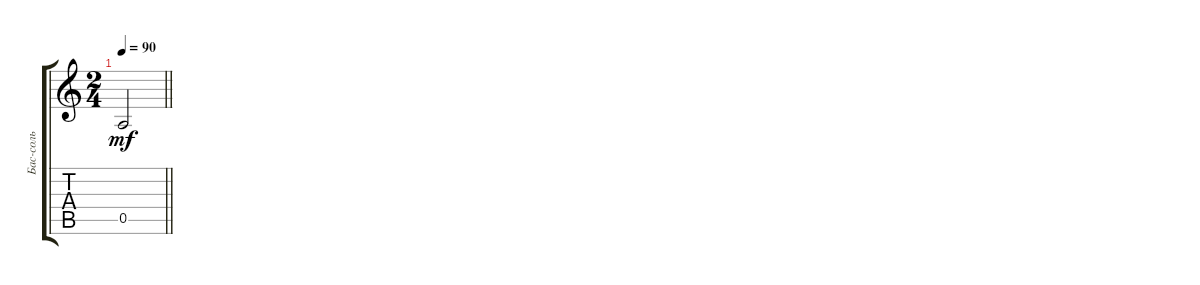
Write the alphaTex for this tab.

\track ("Бас-соль" "Бас-соль") {mute instrument electricbassfinger}
\staff {score tabs}
\tuning (E4 B3 G3 D3 A2 E2) {hide}
\ts (2 4)
\tempo 90
\clef g2
\barLineRight lightlight
\ks c
0.5.2{dy mf}
